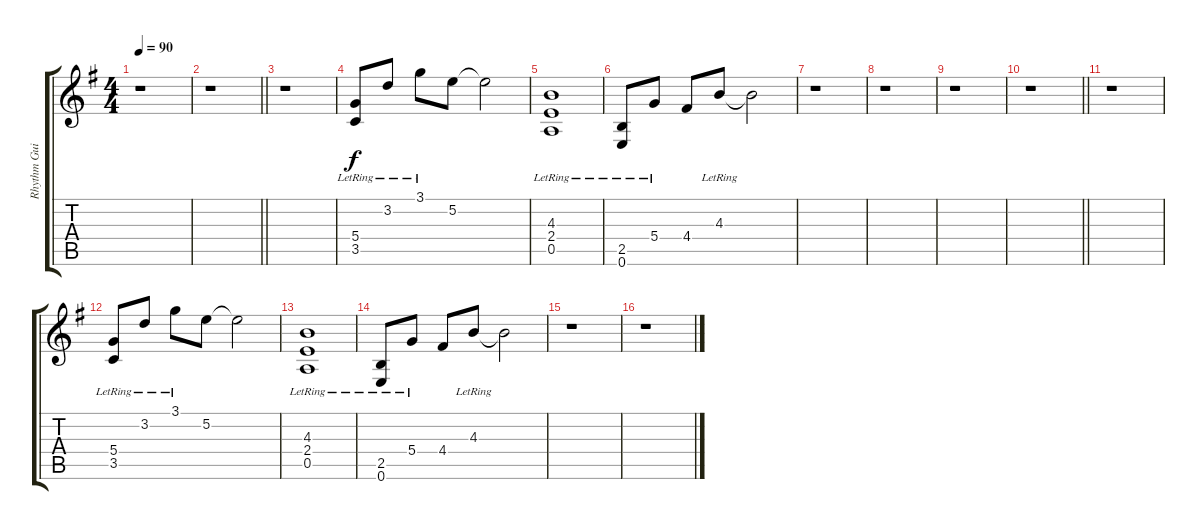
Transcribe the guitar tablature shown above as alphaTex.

\track ("Rhythm Guitar 2" "Rhythm Gui") {instrument overdrivenguitar}
\staff {score tabs}
\tuning (E4 B3 G3 D3 A2 E2) {hide}
\ts (4 4)
\tempo 90
\clef g2
\ks eminor
r.1{dy f} |
\barLineRight lightlight
r.1 |
r.1 |
(5.4{lr} 3.5).8 3.2{lr}.8 3.1{lr}.8 5.2.8 5.2{t}.2 |
(4.3{lr} 2.4 0.5).1 |
(2.5{lr} 0.6{lr}).8 5.4{lr}.8 4.4.8 4.3{lr}.8 4.3{t}.2 |
r.1 |
r.1 |
r.1 |
\barLineRight lightlight
r.1 |
r.1 |
(5.4{lr} 3.5).8 3.2{lr}.8 3.1{lr}.8 5.2.8 5.2{t}.2 |
(4.3{lr} 2.4 0.5).1 |
(2.5{lr} 0.6{lr}).8 5.4{lr}.8 4.4.8 4.3{lr}.8 4.3{t}.2 |
r.1 |
r.1
